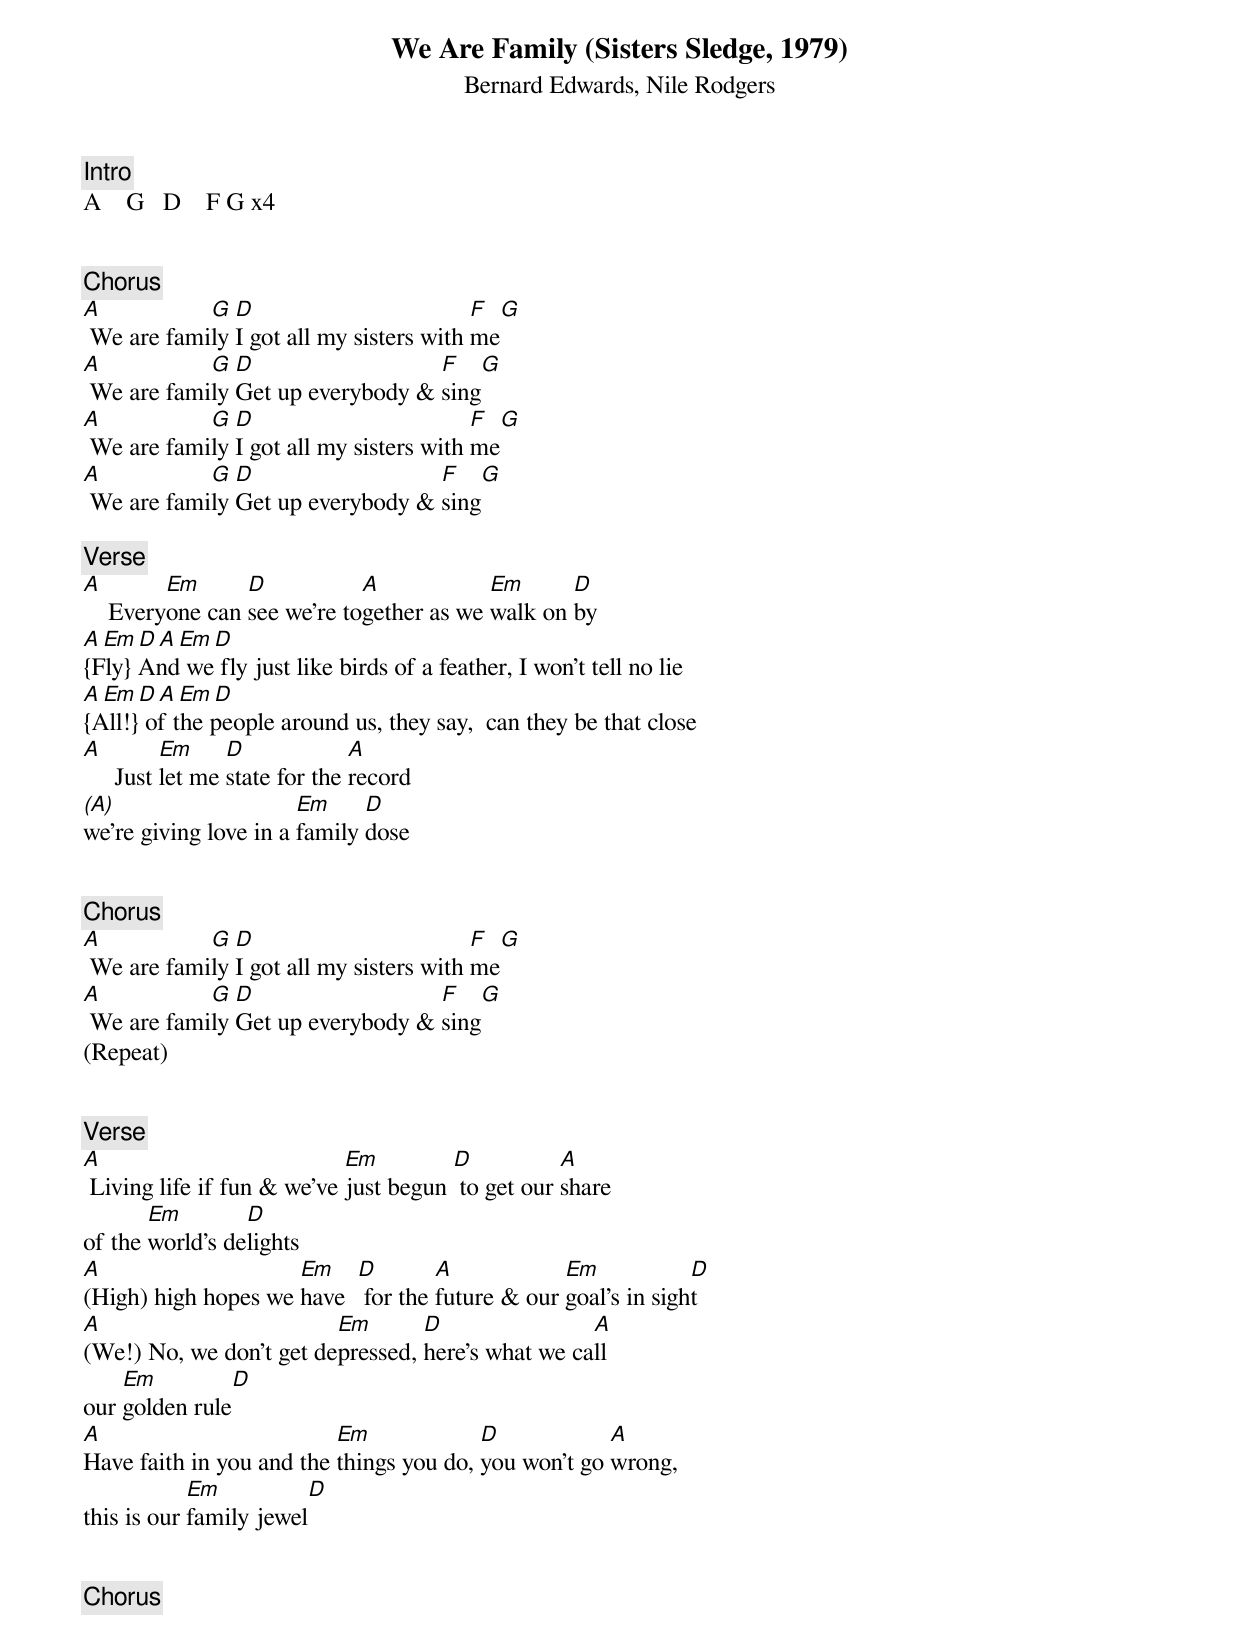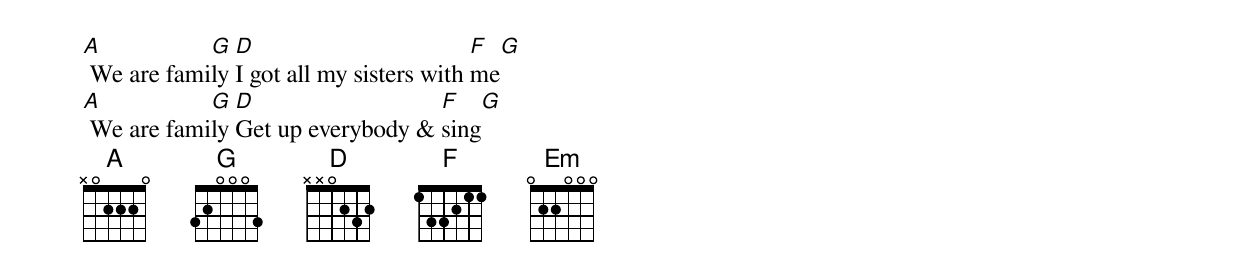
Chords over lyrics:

We Are Family (Sisters Sledge, 1979)
Bernard Edwards, Nile Rodgers

[Intro]
A    G   D    F G x4


[Chorus]
A           G  D                         F  G
 We are family I got all my sisters with me
A           G  D                  F    G
 We are family Get up everybody & sing
A           G  D                         F  G
 We are family I got all my sisters with me
A           G  D                  F    G
 We are family Get up everybody & sing

[Verse]
A        Em      D           A            Em      D
    Everyone can see we're together as we walk on by
A            Em            D           A               Em      D
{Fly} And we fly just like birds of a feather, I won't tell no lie
A             Em      D              A              Em           D
{All!} of the people around us, they say,  can they be that close
A         Em     D             A
     Just let me state for the record
(A)                    Em     D
we're giving love in a family dose


[Chorus]
A           G  D                         F  G
 We are family I got all my sisters with me
A           G  D                  F   G
 We are family Get up everybody & sing
(Repeat)


[Verse]
A                           Em         D           A
 Living life if fun & we've just begun  to get our share
       Em        D
of the world's delights
A                    Em    D        A            Em            D
(High) high hopes we have   for the future & our goal's in sight
A                        Em       D                A
(We!) No, we don't get depressed, here's what we call
    Em         D
our golden rule
A                         Em             D            A
Have faith in you and the things you do, you won't go wrong,
            Em          D
this is our family jewel


[Chorus]
A           G  D                         F  G
 We are family I got all my sisters with me
A           G  D                  F   G
 We are family Get up everybody & sing
